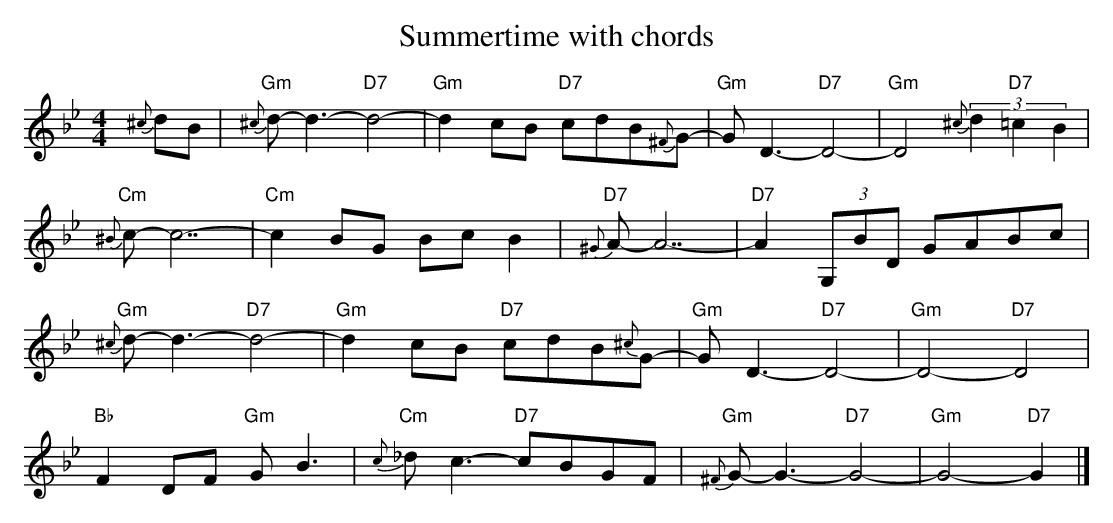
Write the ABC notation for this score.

X:1
T:Summertime with chords
M:4/4
Q=50
L:1/8
K:Bb
{^c}dB | "Gm" {^c}d- d3- "D7" d4- | "Gm" d2 cB "D7" cdB{^F}G- | "Gm" G D3- "D7" D4- | "Gm" D4 {^c}(3d2"D7" =c2B2 |
"Cm" {^B}c- c7- | "Cm" c2 BG Bc B2 | "D7" {^G}A- A7- | "D7" A2 (3G,BD GABc |
"Gm" {^c}d- d3- "D7" d4- | "Gm" d2 cB "D7" cdB{^c}G- | "Gm" G D3- "D7" D4- | "Gm" D4- "D7" D4 |
"Bb" F2 DF "Gm" G B3 | "Cm" {c}_d c3- "D7" cBGF | "Gm"{^F}G- G3- "D7" G4- | "Gm" G4- "D7" G2 |]
